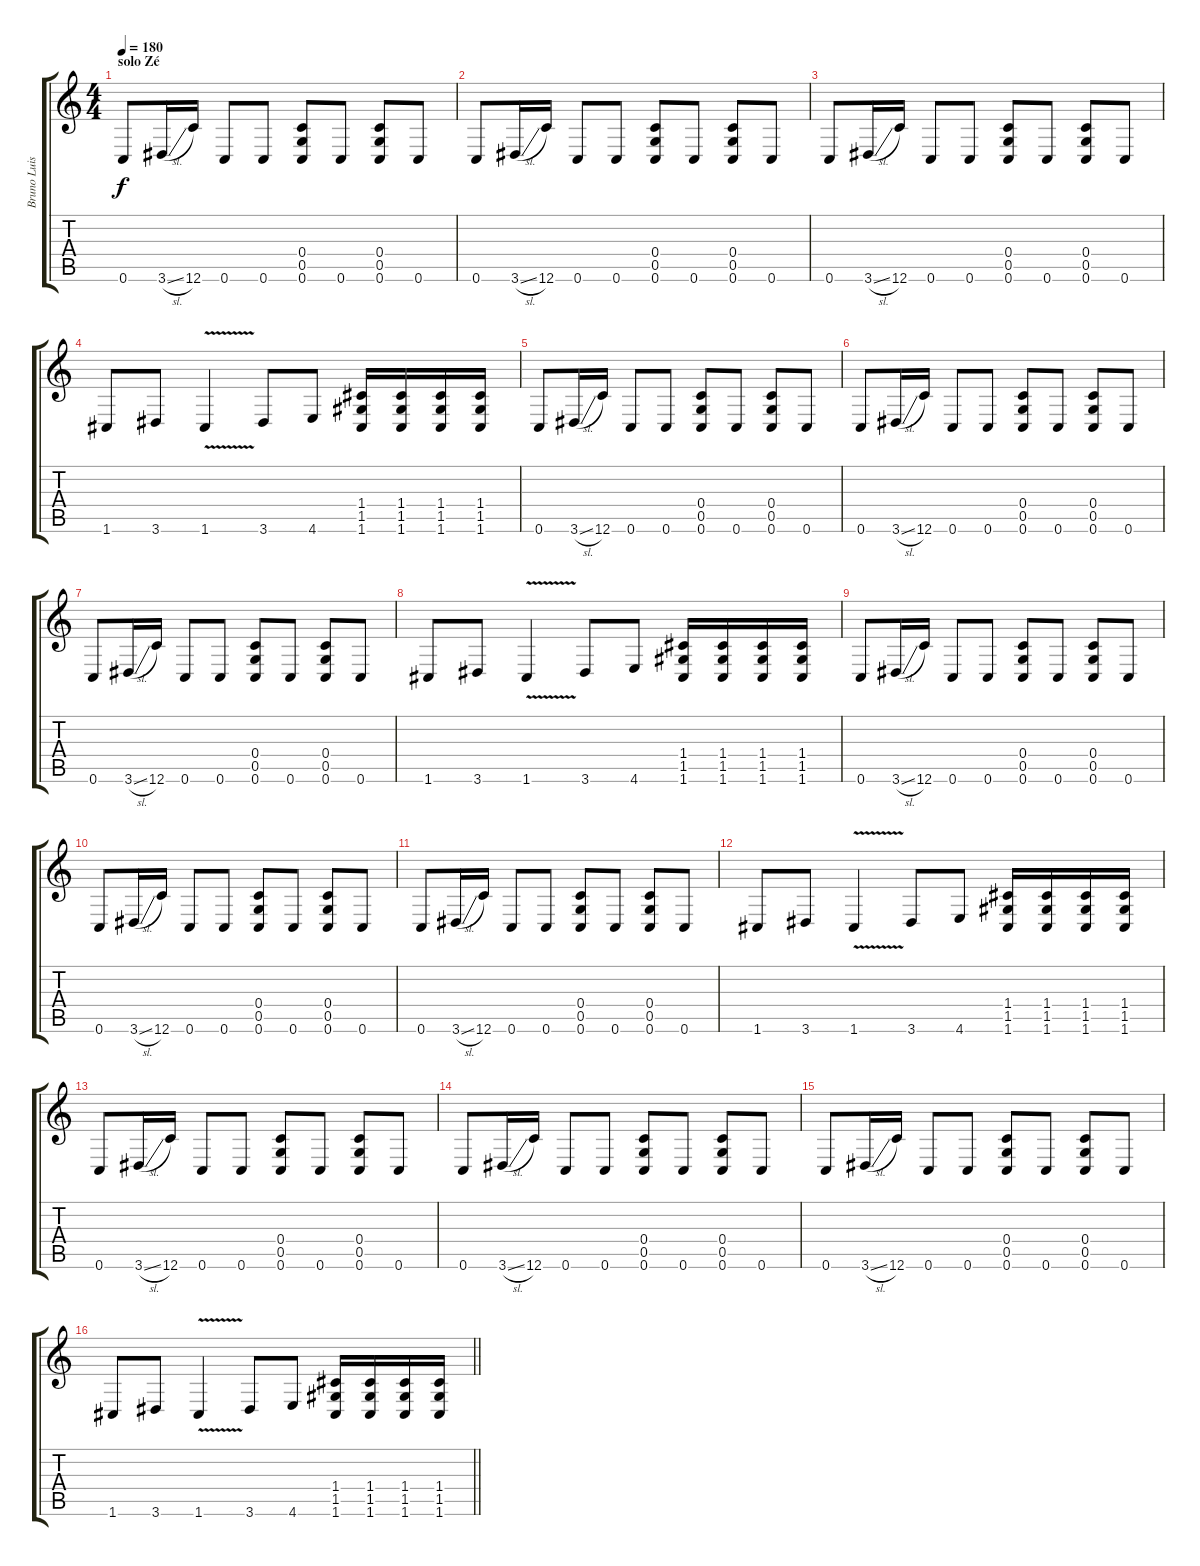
\track ("Bruno Luis" "Bruno Luis") {instrument distortionguitar}
\staff {score tabs}
\tuning (D4 A3 F3 C3 G2 C2) {hide}
\ts (4 4)
\section ("" "solo Zé")
\tempo 180
\clef g2
\ks c
0.6.8{dy f} 3.6{sl}.16 12.6.16 0.6.8 0.6.8 (0.4 0.5 0.6).8 0.6.8 (0.4 0.5 0.6).8 0.6.8 |
0.6.8 3.6{sl}.16 12.6.16 0.6.8 0.6.8 (0.4 0.5 0.6).8 0.6.8 (0.4 0.5 0.6).8 0.6.8 |
0.6.8 3.6{sl}.16 12.6.16 0.6.8 0.6.8 (0.4 0.5 0.6).8 0.6.8 (0.4 0.5 0.6).8 0.6.8 |
1.6.8 3.6.8 1.6{v}.4 3.6.8 4.6.8 (1.4 1.5 1.6).16 (1.4 1.5 1.6).16 (1.4 1.5 1.6).16 (1.4 1.5 1.6).16 |
0.6.8 3.6{sl}.16 12.6.16 0.6.8 0.6.8 (0.4 0.5 0.6).8 0.6.8 (0.4 0.5 0.6).8 0.6.8 |
0.6.8 3.6{sl}.16 12.6.16 0.6.8 0.6.8 (0.4 0.5 0.6).8 0.6.8 (0.4 0.5 0.6).8 0.6.8 |
0.6.8 3.6{sl}.16 12.6.16 0.6.8 0.6.8 (0.4 0.5 0.6).8 0.6.8 (0.4 0.5 0.6).8 0.6.8 |
1.6.8 3.6.8 1.6{v}.4 3.6.8 4.6.8 (1.4 1.5 1.6).16 (1.4 1.5 1.6).16 (1.4 1.5 1.6).16 (1.4 1.5 1.6).16 |
0.6.8 3.6{sl}.16 12.6.16 0.6.8 0.6.8 (0.4 0.5 0.6).8 0.6.8 (0.4 0.5 0.6).8 0.6.8 |
0.6.8 3.6{sl}.16 12.6.16 0.6.8 0.6.8 (0.4 0.5 0.6).8 0.6.8 (0.4 0.5 0.6).8 0.6.8 |
0.6.8 3.6{sl}.16 12.6.16 0.6.8 0.6.8 (0.4 0.5 0.6).8 0.6.8 (0.4 0.5 0.6).8 0.6.8 |
1.6.8 3.6.8 1.6{v}.4 3.6.8 4.6.8 (1.4 1.5 1.6).16 (1.4 1.5 1.6).16 (1.4 1.5 1.6).16 (1.4 1.5 1.6).16 |
0.6.8 3.6{sl}.16 12.6.16 0.6.8 0.6.8 (0.4 0.5 0.6).8 0.6.8 (0.4 0.5 0.6).8 0.6.8 |
0.6.8 3.6{sl}.16 12.6.16 0.6.8 0.6.8 (0.4 0.5 0.6).8 0.6.8 (0.4 0.5 0.6).8 0.6.8 |
0.6.8 3.6{sl}.16 12.6.16 0.6.8 0.6.8 (0.4 0.5 0.6).8 0.6.8 (0.4 0.5 0.6).8 0.6.8 |
\barLineRight lightlight
1.6.8 3.6.8 1.6{v}.4 3.6.8 4.6.8 (1.4 1.5 1.6).16 (1.4 1.5 1.6).16 (1.4 1.5 1.6).16 (1.4 1.5 1.6).16
